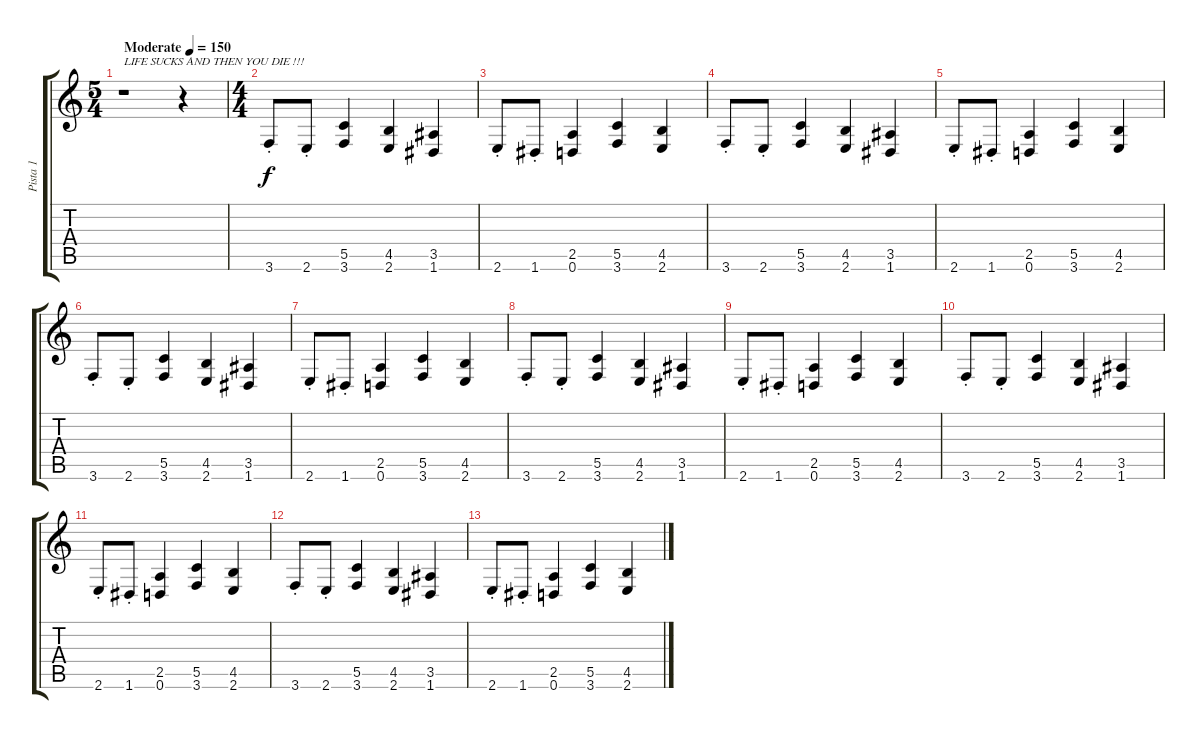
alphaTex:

\track ("Pista 1" "Pista 1") {instrument distortionguitar}
\staff {score tabs}
\tuning (D4 A3 F3 C3 G2 D2) {hide}
\ts (5 4)
\tempo (150 "Moderate")
\clef g2
\ks c
r.1{txt "LIFE SUCKS AND THEN YOU DIE !!!" dy f instrument distortionguitar} r.4 |
\ts (4 4)
3.6{st}.8 2.6{st}.8 (5.5 3.6).4 (4.5 2.6).4 (3.5 1.6).4 |
2.6{st}.8 1.6{st}.8 (2.5 0.6).4 (5.5 3.6).4 (4.5 2.6).4 |
3.6{st}.8 2.6{st}.8 (5.5 3.6).4 (4.5 2.6).4 (3.5 1.6).4 |
2.6{st}.8 1.6{st}.8 (2.5 0.6).4 (5.5 3.6).4 (4.5 2.6).4 |
3.6{st}.8 2.6{st}.8 (5.5 3.6).4 (4.5 2.6).4 (3.5 1.6).4 |
2.6{st}.8 1.6{st}.8 (2.5 0.6).4 (5.5 3.6).4 (4.5 2.6).4 |
3.6{st}.8 2.6{st}.8 (5.5 3.6).4 (4.5 2.6).4 (3.5 1.6).4 |
2.6{st}.8 1.6{st}.8 (2.5 0.6).4 (5.5 3.6).4 (4.5 2.6).4 |
3.6{st}.8 2.6{st}.8 (5.5 3.6).4 (4.5 2.6).4 (3.5 1.6).4 |
2.6{st}.8 1.6{st}.8 (2.5 0.6).4 (5.5 3.6).4 (4.5 2.6).4 |
3.6{st}.8 2.6{st}.8 (5.5 3.6).4 (4.5 2.6).4 (3.5 1.6).4 |
2.6{st}.8 1.6{st}.8 (2.5 0.6).4 (5.5 3.6).4 (4.5 2.6).4
